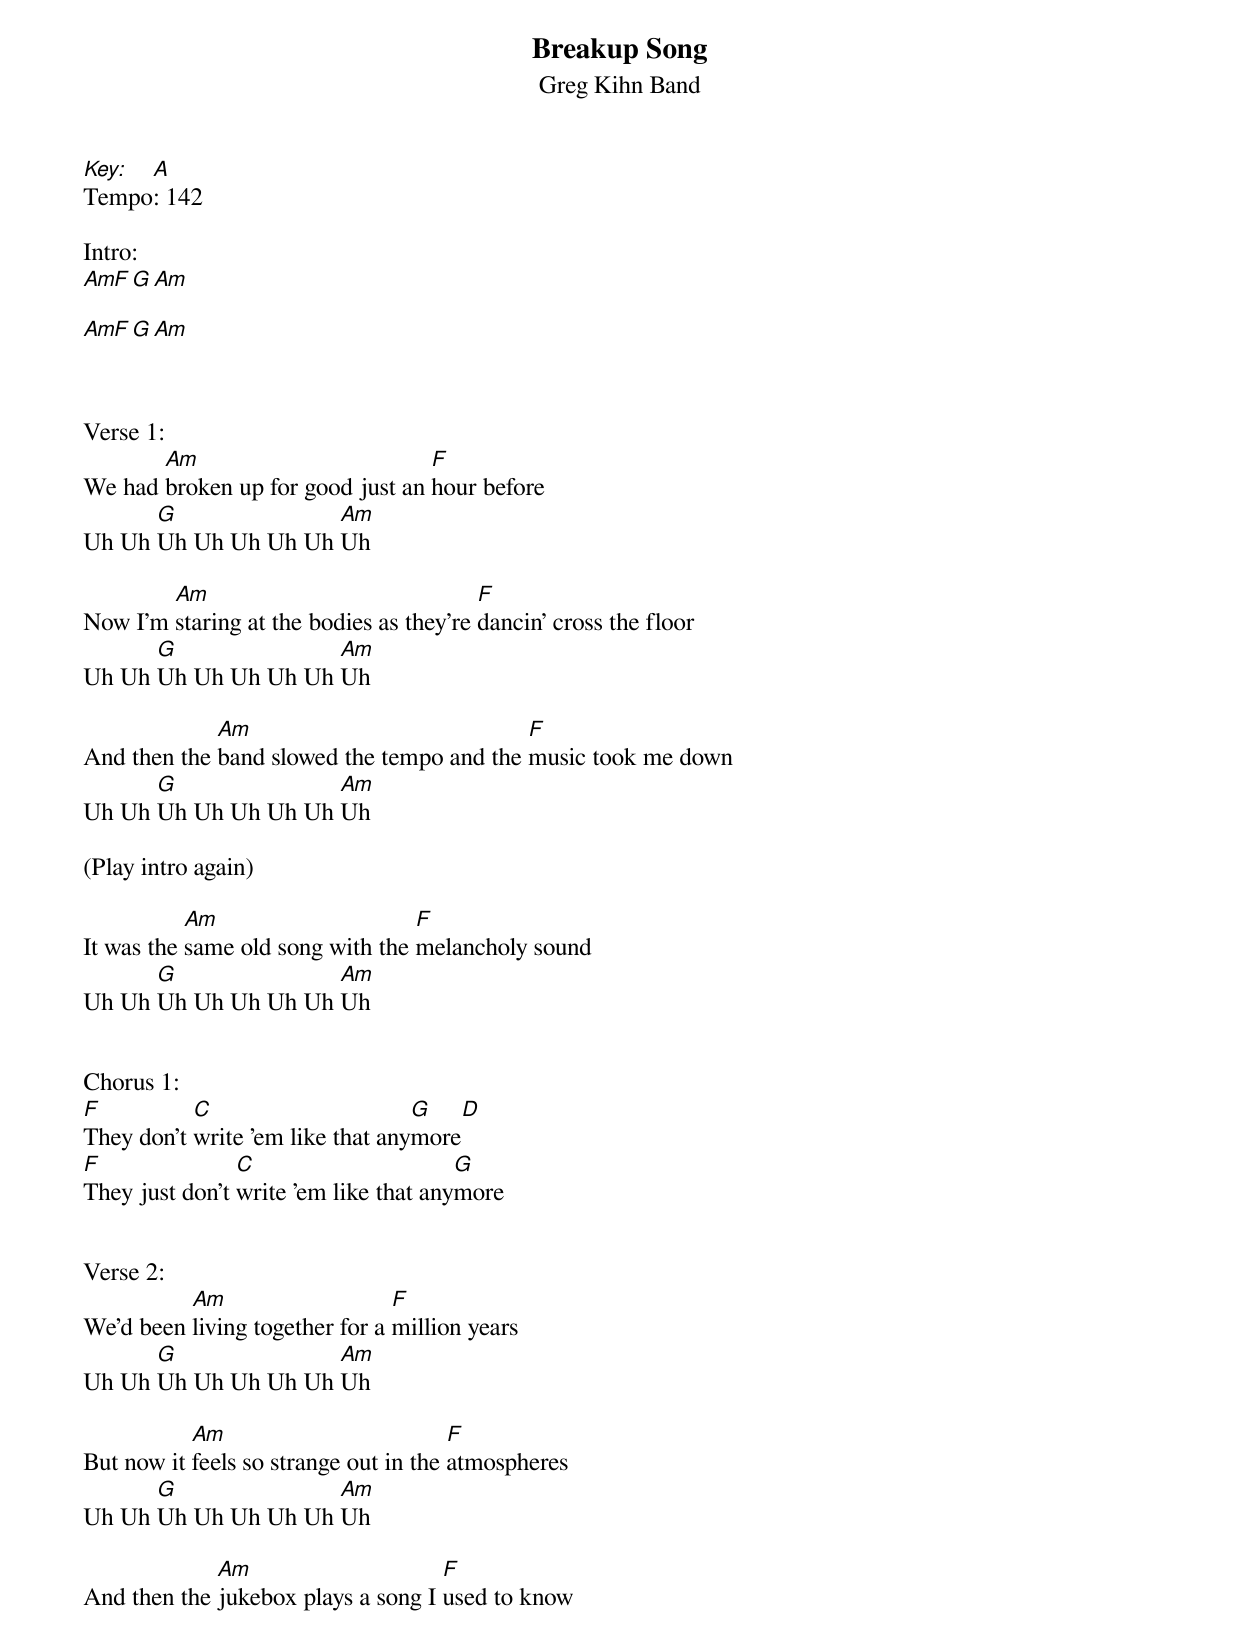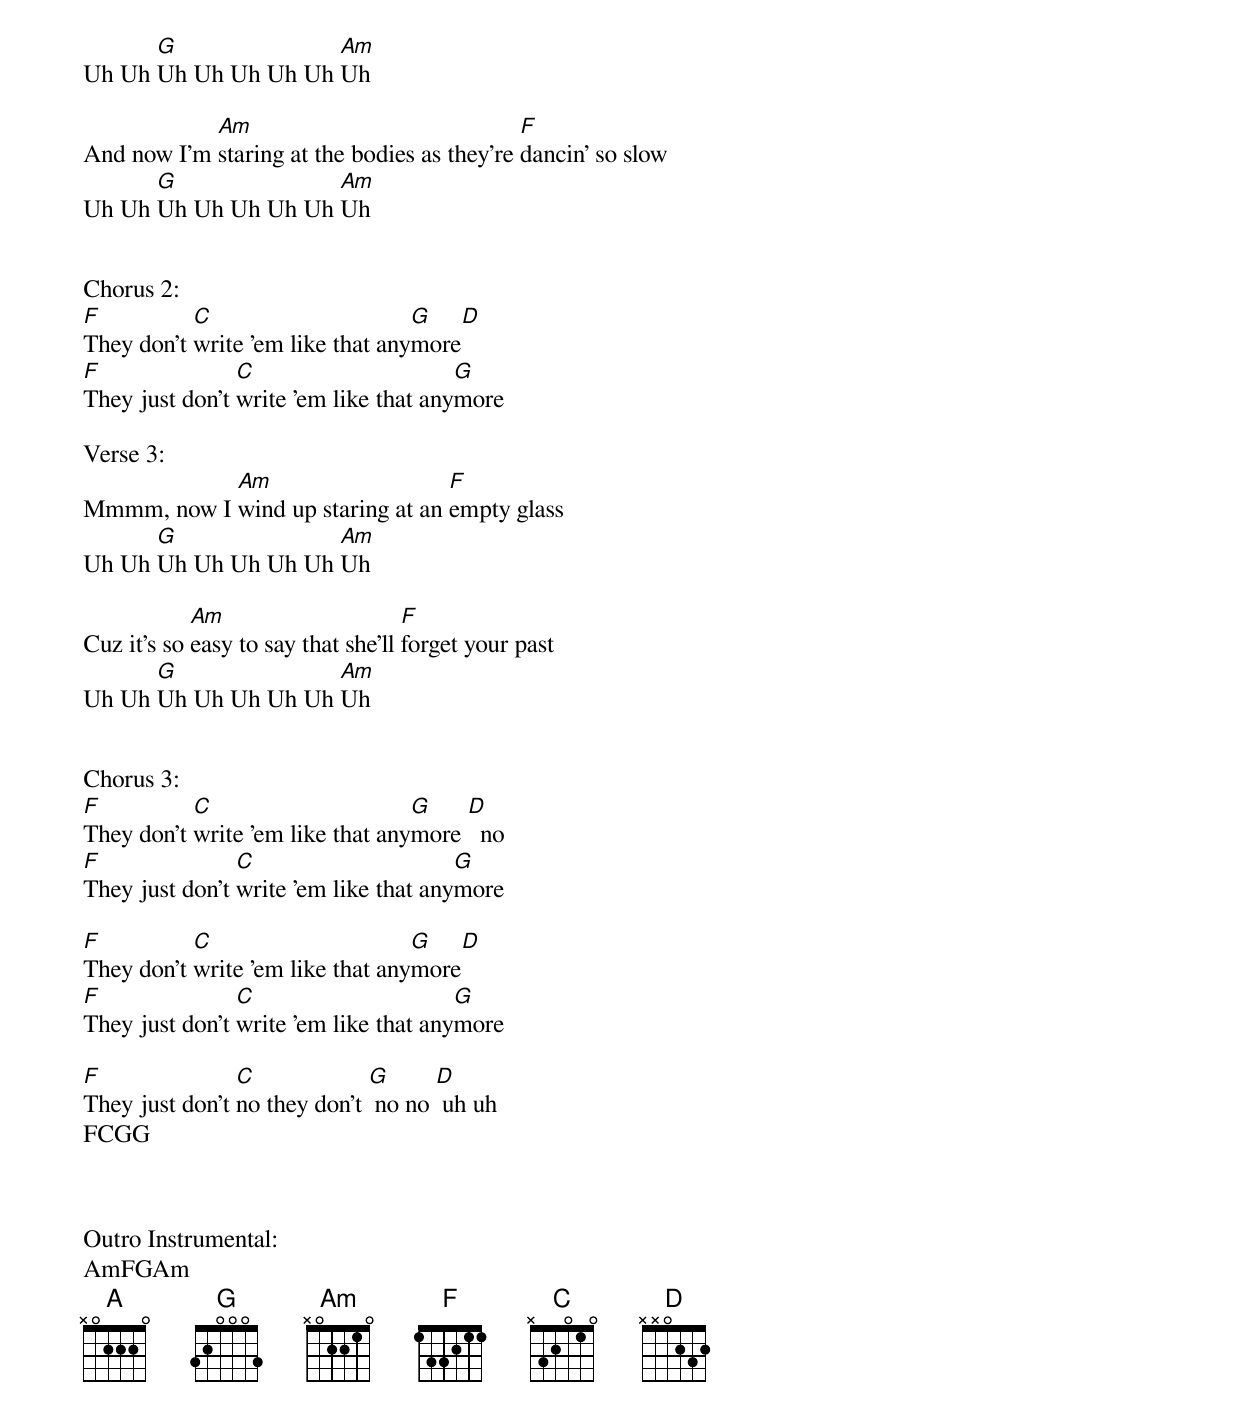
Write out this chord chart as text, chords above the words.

Breakup Song
Greg Kihn Band
Key: A
Tempo: 142

Intro:
AmF G Am

AmF G Am



Verse 1:
       Am                         F
We had broken up for good just an hour before
      G              Am
Uh Uh Uh Uh Uh Uh Uh Uh

        Am                               F
Now I'm staring at the bodies as they're dancin' cross the floor
      G              Am
Uh Uh Uh Uh Uh Uh Uh Uh

             Am                            F
And then the band slowed the tempo and the music took me down
      G              Am
Uh Uh Uh Uh Uh Uh Uh Uh

(Play intro again)

           Am                     F
It was the same old song with the melancholy sound
      G              Am
Uh Uh Uh Uh Uh Uh Uh Uh


Chorus 1:
F          C                      G    D
They don't write 'em like that anymore
F               C                      G
They just don't write 'em like that anymore


Verse 2:
          Am                    F
We'd been living together for a million years
      G              Am
Uh Uh Uh Uh Uh Uh Uh Uh

           Am                          F
But now it feels so strange out in the atmospheres
      G              Am
Uh Uh Uh Uh Uh Uh Uh Uh

             Am                     F
And then the jukebox plays a song I used to know
      G              Am
Uh Uh Uh Uh Uh Uh Uh Uh

            Am                               F
And now I'm staring at the bodies as they're dancin' so slow
      G              Am
Uh Uh Uh Uh Uh Uh Uh Uh


Chorus 2:
F          C                      G    D
They don't write 'em like that anymore
F               C                      G
They just don't write 'em like that anymore

Verse 3:
            Am                    F
Mmmm, now I wind up staring at an empty glass
      G              Am
Uh Uh Uh Uh Uh Uh Uh Uh

            Am                      F
Cuz it's so easy to say that she'll forget your past
      G              Am
Uh Uh Uh Uh Uh Uh Uh Uh


Chorus 3:
F          C                      G    D
They don't write 'em like that anymore   no
F               C                      G
They just don't write 'em like that anymore

F          C                      G    D
They don't write 'em like that anymore
F               C                      G
They just don't write 'em like that anymore

F               C             G      D
They just don't no they don't  no no  uh uh
FCGG



Outro Instrumental:
AmFGAm
